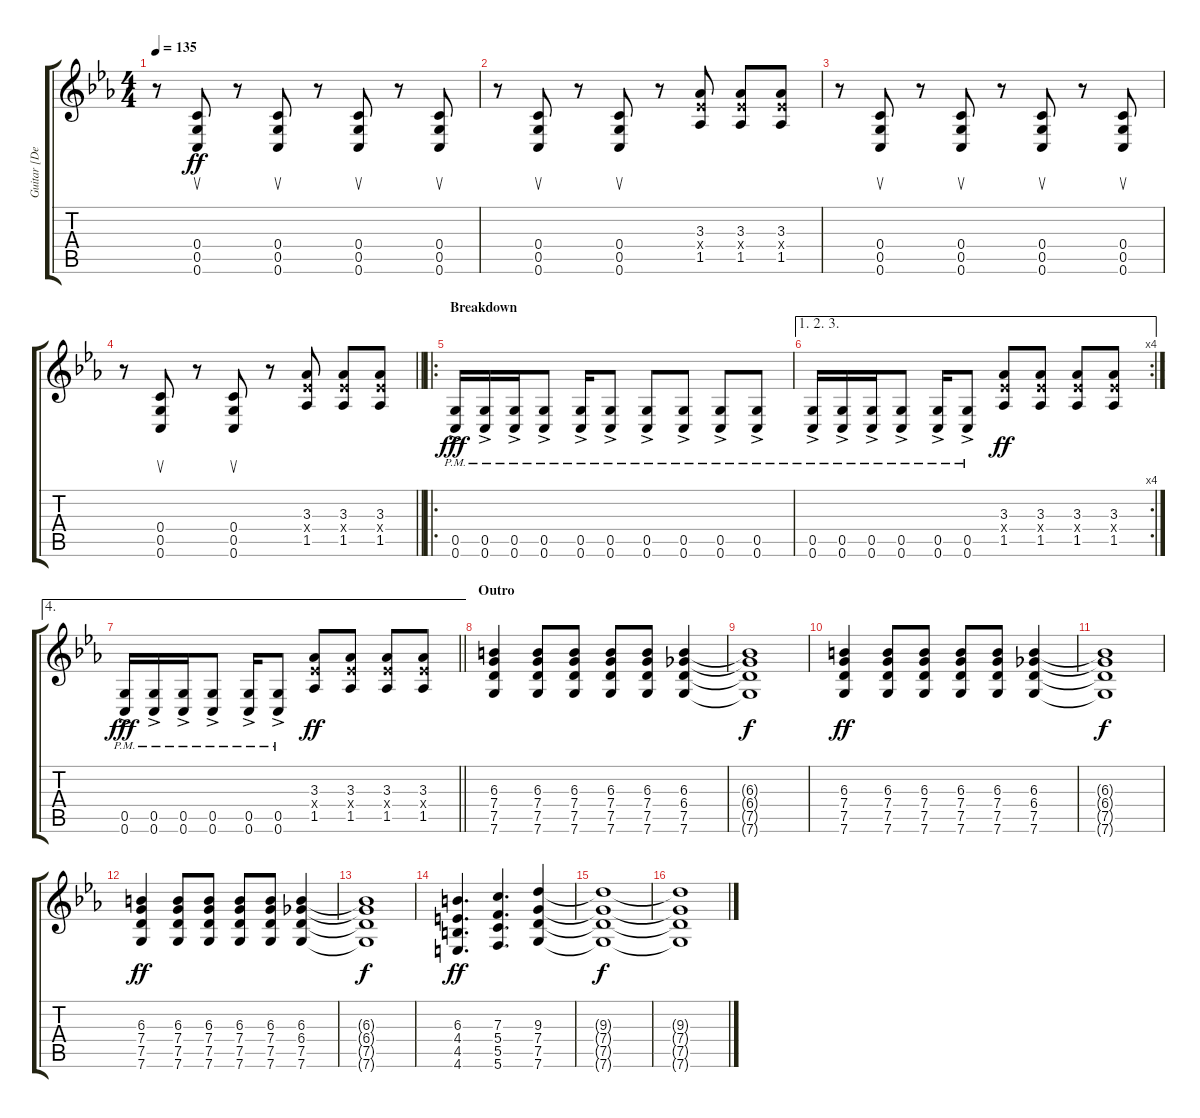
\track ("Guitar [Derek Miller]" "Guitar [De") {instrument distortionguitar}
\staff {score tabs}
\tuning (D4 A3 F3 C3 G2 C2) {hide}
\ts (4 4)
\tempo 135
\clef g2
\ks cminor
r.8{dy ff} (0.4 0.5 0.6).8{su} r.8 (0.4 0.5 0.6).8{su} r.8 (0.4 0.5 0.6).8{su} r.8 (0.4 0.5 0.6).8{su} |
r.8 (0.4 0.5 0.6).8{su} r.8 (0.4 0.5 0.6).8{su} r.8 (3.3 3.4{x} 1.5).8 (3.3 3.4{x} 1.5).8 (3.3 3.4{x} 1.5).8 |
r.8 (0.4 0.5 0.6).8{su} r.8 (0.4 0.5 0.6).8{su} r.8 (0.4 0.5 0.6).8{su} r.8 (0.4 0.5 0.6).8{su} |
\barLineRight lightlight
r.8 (0.4 0.5 0.6).8{su} r.8 (0.4 0.5 0.6).8{su} r.8 (3.3 3.4{x} 1.5).8 (3.3 3.4{x} 1.5).8 (3.3 3.4{x} 1.5).8 |
\ro
\section ("" "Breakdown")
(0.5{ac pm} 0.6{ac pm}).16{dy fff} (0.5{ac pm} 0.6{ac pm}).16 (0.5{ac pm} 0.6{ac pm}).16 (0.5{ac pm} 0.6{ac pm}).8 (0.5{ac pm} 0.6{ac pm}).16 (0.5{ac pm} 0.6{ac pm}).8 (0.5{ac pm} 0.6{ac pm}).8 (0.5{ac pm} 0.6{ac pm}).8 (0.5{ac pm} 0.6{ac pm}).8 (0.5{ac pm} 0.6{ac pm}).8 |
\ae (1 2 3)
\rc 4
(0.5{ac pm} 0.6{ac pm}).16 (0.5{ac pm} 0.6{ac pm}).16 (0.5{ac pm} 0.6{ac pm}).16 (0.5{ac pm} 0.6{ac pm}).8 (0.5{ac pm} 0.6{ac pm}).16 (0.5{ac pm} 0.6{ac pm}).8 (3.3 3.4{x} 1.5).8{dy ff} (3.3 3.4{x} 1.5).8 (3.3 3.4{x} 1.5).8 (3.3 3.4{x} 1.5).8 |
\ae 4
\barLineRight lightlight
(0.5{ac pm} 0.6{ac pm}).16{dy fff} (0.5{ac pm} 0.6{ac pm}).16 (0.5{ac pm} 0.6{ac pm}).16 (0.5{ac pm} 0.6{ac pm}).8 (0.5{ac pm} 0.6{ac pm}).16 (0.5{ac pm} 0.6{ac pm}).8 (3.3 3.4{x} 1.5).8{dy ff} (3.3 3.4{x} 1.5).8 (3.3 3.4{x} 1.5).8 (3.3 3.4{x} 1.5).8 |
\section ("" "Outro")
(6.3 7.4 7.5 7.6).4 (6.3 7.4 7.5 7.6).8 (6.3 7.4 7.5 7.6).8 (6.3 7.4 7.5 7.6).8 (6.3 7.4 7.5 7.6).8 (6.3 6.4 7.5 7.6).4 |
(6.3{t} 6.4{t} 7.5{t} 7.6{t}).1{dy f} |
(6.3 7.4 7.5 7.6).4{dy ff} (6.3 7.4 7.5 7.6).8 (6.3 7.4 7.5 7.6).8 (6.3 7.4 7.5 7.6).8 (6.3 7.4 7.5 7.6).8 (6.3 6.4 7.5 7.6).4 |
(6.3{t} 6.4{t} 7.5{t} 7.6{t}).1{dy f} |
(6.3 7.4 7.5 7.6).4{dy ff} (6.3 7.4 7.5 7.6).8 (6.3 7.4 7.5 7.6).8 (6.3 7.4 7.5 7.6).8 (6.3 7.4 7.5 7.6).8 (6.3 6.4 7.5 7.6).4 |
(6.3{t} 6.4{t} 7.5{t} 7.6{t}).1{dy f} |
(6.3 4.4 4.5 4.6).4{d dy ff} (7.3 5.4 5.5 5.6).4{d} (9.3 7.4 7.5 7.6).4 |
(9.3{t} 7.4{t} 7.5{t} 7.6{t}).1{dy f} |
(9.3{t} 7.4{t} 7.5{t} 7.6{t}).1
